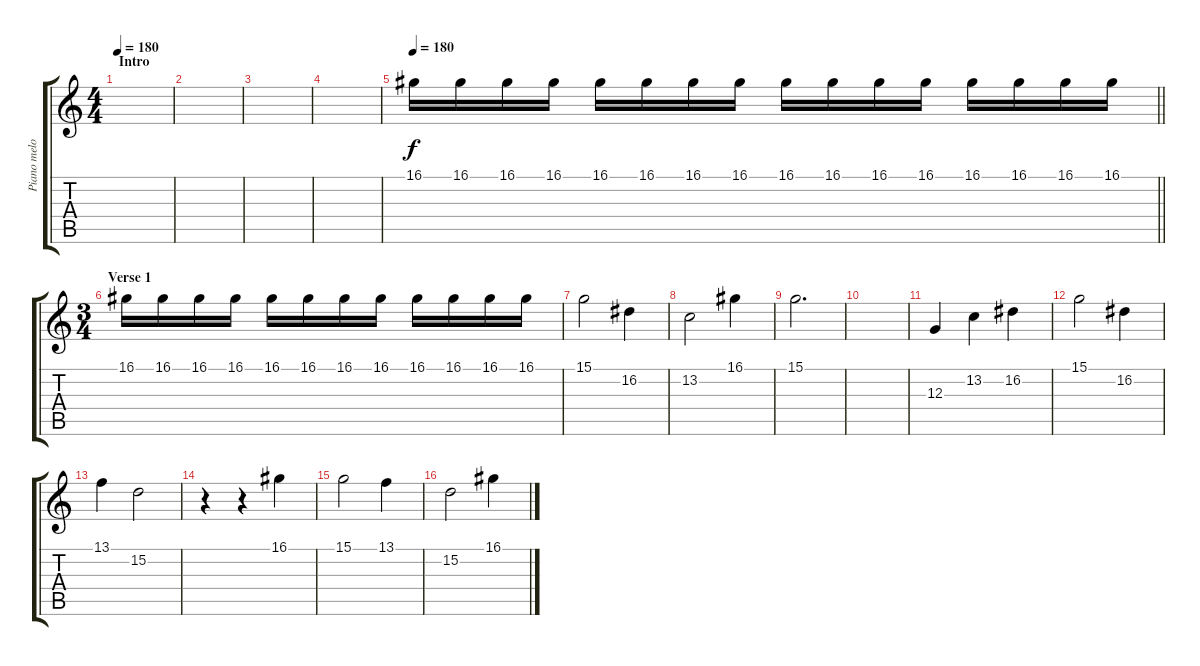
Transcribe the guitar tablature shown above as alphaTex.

\track ("Piano melody" "Piano melo") {instrument acousticgrandpiano}
\staff {score tabs}
\tuning (E4 B3 G3 D3 A2 E2) {hide}
\ts (4 4)
\section ("" "Intro")
\tempo 180
\tempo 130
\tempo 180
\clef g2
\ks c
|
|
|
|
\tempo 180
\barLineRight lightlight
16.1.16 16.1.16 16.1.16 16.1.16 16.1.16 16.1.16 16.1.16 16.1.16 16.1.16 16.1.16 16.1.16 16.1.16 16.1.16 16.1.16 16.1.16 16.1.16 |
\ts (3 4)
\section ("" "Verse 1")
16.1.16 16.1.16 16.1.16 16.1.16 16.1.16 16.1.16 16.1.16 16.1.16 16.1.16 16.1.16 16.1.16 16.1.16 |
15.1.2 16.2.4 |
13.2.2 16.1.4 |
15.1.2{d} |
|
12.3.4 13.2.4 16.2.4 |
15.1.2 16.2.4 |
13.1.4 15.2.2 |
r.4 r.4 16.1.4 |
15.1.2 13.1.4 |
15.2.2 16.1.4
